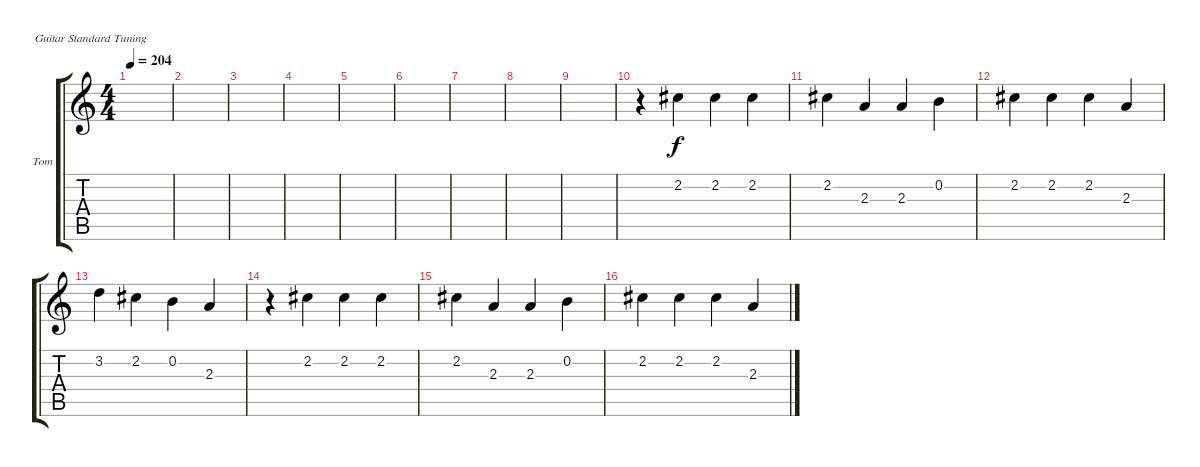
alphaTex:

\defaultSystemsLayout 4
\bracketExtendMode groupsimilarinstruments
\firstSystemTrackNameOrientation horizontal
\otherSystemsTrackNameOrientation horizontal
\track ("Tom Delonge (Voice)" "Tom") {instrument overdrivenguitar}
\staff {score tabs}
\tuning (E4 B3 G3 D3 A2 E2)
\ts (4 4)
\tempo 204
\clef g2
\scale
0.333333
\ks c
|
\scale
0.333333 |
\scale
0.333333 |
\scale
0.333333 |
\scale
0.333333 |
\scale
0.333333 |
\scale
0.333333 |
\scale
0.333333 |
\scale
0.333333 |
\scale
0.333333 r.4 2.2.4 2.2.4 2.2.4 |
\scale
0.333333 2.2.4 2.3.4 2.3.4 0.2.4 |
\scale
0.333333 2.2.4 2.2.4 2.2.4 2.3.4 |
\scale
0.333333 3.2.4 2.2.4 0.2.4 2.3.4 |
\scale
0.333333 r.4 2.2.4 2.2.4 2.2.4 |
\scale
0.333333 2.2.4 2.3.4 2.3.4 0.2.4 |
\scale
0.333333 2.2.4 2.2.4 2.2.4 2.3.4
